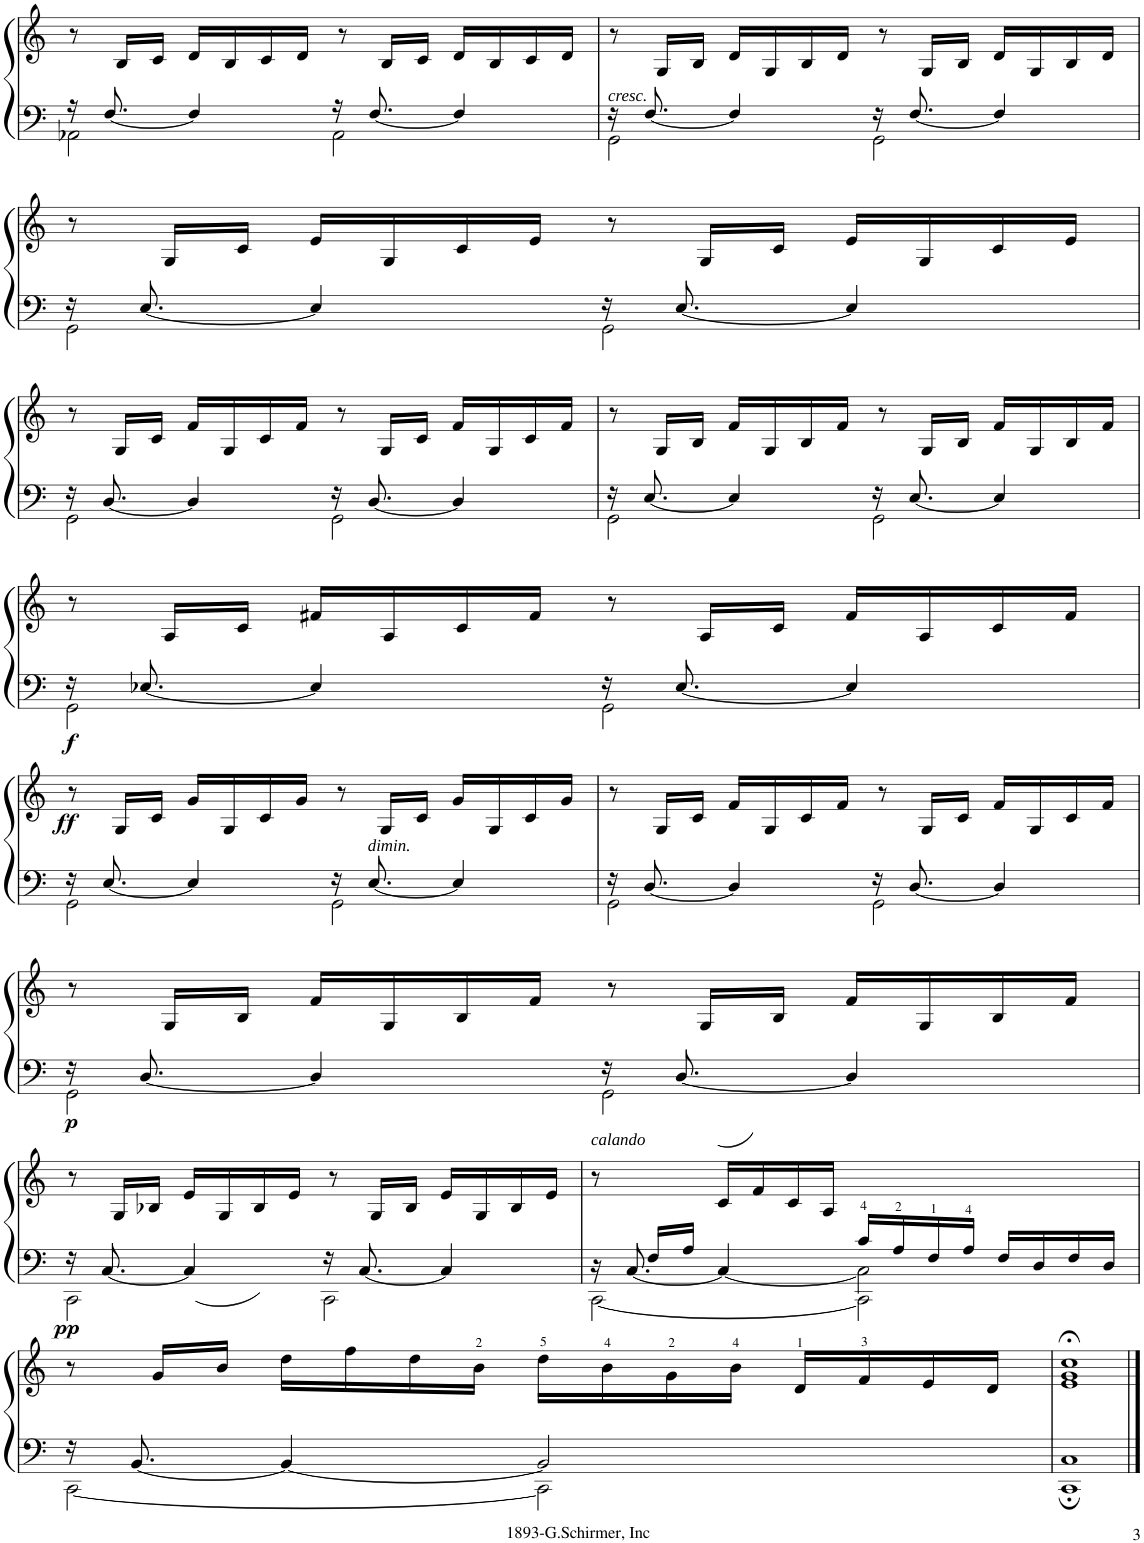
**kern	**kern	**dynam
*part1	*part1	*part1
*staff2	*staff1	*staff1/2
*I"Piano	*	*
*I'Pno	*	*
!!LO:PB:g=z
*clefF4	*clefG2	*
*k[]	*k[]	*
*M4/4	*M4/4	*
*met(c)	*met(c)	*
=24	=24	=24
*^	*	*
16r	2AA-X\	8r	.
[<8.F/	.	.	.
.	.	16B/LL	.
.	.	16c/JJ	.
4F/]	.	16d/LL	.
.	.	16B/	.
.	.	16c/	.
.	.	16d/JJ	.
16r	2AA-\	8r	.
[<8.F/	.	.	.
.	.	16B/LL	.
.	.	16c/JJ	.
4F/]	.	16d/LL	.
.	.	16B/	.
.	.	16c/	.
.	.	16d/JJ	.
=25	=25	=25	=25
!LO:TX:a:i:t=cresc.	!	!	!
16r	2GG\	8r	.
[<8.F/	.	.	.
.	.	16G/LL	.
.	.	16B/JJ	.
4F/]	.	16d/LL	.
.	.	16G/	.
.	.	16B/	.
.	.	16d/JJ	.
16r	2GG\	8r	.
[<8.F/	.	.	.
.	.	16G/LL	.
.	.	16B/JJ	.
4F/]	.	16d/LL	.
.	.	16G/	.
.	.	16B/	.
.	.	16d/JJ	.
!!LO:LB:g=z
=26	=26	=26	=26
16r	2GG\	8r	.
[<8.E/	.	.	.
.	.	16G/LL	.
.	.	16c/JJ	.
4E/]	.	16e/LL	.
.	.	16G/	.
.	.	16c/	.
.	.	16e/JJ	.
16r	2GG\	8r	.
[<8.E/	.	.	.
.	.	16G/LL	.
.	.	16c/JJ	.
4E/]	.	16e/LL	.
.	.	16G/	.
.	.	16c/	.
.	.	16e/JJ	.
!!LO:LB:g=z
=27	=27	=27	=27
16r	2GG\	8r	.
[<8.D/	.	.	.
.	.	16G/LL	.
.	.	16c/JJ	.
4D/]	.	16f/LL	.
.	.	16G/	.
.	.	16c/	.
.	.	16f/JJ	.
16r	2GG\	8r	.
[<8.D/	.	.	.
.	.	16G/LL	.
.	.	16c/JJ	.
4D/]	.	16f/LL	.
.	.	16G/	.
.	.	16c/	.
.	.	16f/JJ	.
=28	=28	=28	=28
16r	2GG\	8r	.
[<8.E/	.	.	.
.	.	16G/LL	.
.	.	16B/JJ	.
4E/]	.	16f/LL	.
.	.	16G/	.
.	.	16B/	.
.	.	16f/JJ	.
16r	2GG\	8r	.
[<8.E/	.	.	.
.	.	16G/LL	.
.	.	16B/JJ	.
4E/]	.	16f/LL	.
.	.	16G/	.
.	.	16B/	.
.	.	16f/JJ	.
!!LO:LB:g=z
=29	=29	=29	=29
!	!	!	!LO:DY:b=2
16r	2GG\	8r	f
[<8.E-X/	.	.	.
.	.	16A/LL	.
.	.	16c/JJ	.
4E-/]	.	16f#X/LL	.
.	.	16A/	.
.	.	16c/	.
.	.	16f#/JJ	.
16r	2GG\	8r	.
[<8.E-/	.	.	.
.	.	16A/LL	.
.	.	16c/JJ	.
4E-/]	.	16f#/LL	.
.	.	16A/	.
.	.	16c/	.
.	.	16f#/JJ	.
!!LO:LB:g=z
=30	=30	=30	=30
!	!	!	!LO:DY:b
16r	2GG\	8r	ff
[<8.E/	.	.	.
.	.	16G/LL	.
.	.	16c/JJ	.
4E/]	.	16g/LL	.
.	.	16G/	.
.	.	16c/	.
.	.	16g/JJ	.
16r	2GG\	8r	.
!LO:TX:a:i:t=dimin.	!	!	!
[<8.E/	.	.	.
.	.	16G/LL	.
.	.	16c/JJ	.
4E/]	.	16g/LL	.
.	.	16G/	.
.	.	16c/	.
.	.	16g/JJ	.
=31	=31	=31	=31
16r	2GG\	8r	.
[<8.D/	.	.	.
.	.	16G/LL	.
.	.	16c/JJ	.
4D/]	.	16f/LL	.
.	.	16G/	.
.	.	16c/	.
.	.	16f/JJ	.
16r	2GG\	8r	.
[<8.D/	.	.	.
.	.	16G/LL	.
.	.	16c/JJ	.
4D/]	.	16f/LL	.
.	.	16G/	.
.	.	16c/	.
.	.	16f/JJ	.
!!LO:LB:g=z
=32	=32	=32	=32
!	!	!	!LO:DY:b=2
16r	2GG\	8r	p
[<8.D/	.	.	.
.	.	16G/LL	.
.	.	16B/JJ	.
4D/]	.	16f/LL	.
.	.	16G/	.
.	.	16B/	.
.	.	16f/JJ	.
16r	2GG\	8r	.
[<8.D/	.	.	.
.	.	16G/LL	.
.	.	16B/JJ	.
4D/]	.	16f/LL	.
.	.	16G/	.
.	.	16B/	.
.	.	16f/JJ	.
!!LO:LB:g=z
=33	=33	=33	=33
!	!	!	!LO:DY:b=2
16r	2CC\	8r	pp
[<8.C/	.	.	.
.	.	16G/LL	.
.	.	16B-X/JJ	.
4C/]	.	16e/LL	.
.	.	16G/	.
.	.	16B-/	.
.	.	16e/JJ	.
16r	2CC\	8r	.
[<8.C/	.	.	.
.	.	16G/LL	.
.	.	16B-/JJ	.
4C/]	.	16e/LL	.
.	.	16G/	.
.	.	16B-/	.
.	.	16e/JJ	.
=34	=34	=34	=34
*	*^	*	*
!	!	!	!LO:TX:a:i:t=calando	!
8ryy	16r	[2CC\	8r	.
.	[<8.C/	.	.	.
16F/LL	.	.	8ryy	.
16A/JJ	.	.	.	.
4ryy	4C/_	.	(16c/LL	.
.	.	.	16f/)	.
.	.	.	16c/	.
.	.	.	16A/JJ	.
16c/LL	2C\]	2CC\]	2ryy	.
16A/	.	.	.	.
16F/	.	.	.	.
16A/JJ	.	.	.	.
16F/LL	.	.	.	.
16D/	.	.	.	.
16F/	.	.	.	.
16D/JJ	.	.	.	.
*	*v	*v	*	*
!!LO:LB:g=z
=35	=35	=35	=35
16r	[2CC\	8r	.
[<8.BB/	.	.	.
.	.	(<16g/LL	.
.	.	16b/JJ)	.
4BB/_	.	16dd\LL	.
.	.	16ff\	.
.	.	16dd\	.
.	.	16b\JJ	.
2BB/]	2CC\]	16dd\LL	.
.	.	16b\	.
.	.	16g\	.
.	.	16b\JJ	.
.	.	16d/LL	.
.	.	16f/	.
.	.	16e/	.
.	.	16d/JJ	.
*v	*v	*	*
=36	=36	=36
1CC; 1C;	1e;< 1g;< 1cc;<	.
==	==	==
*-	*-	*-
